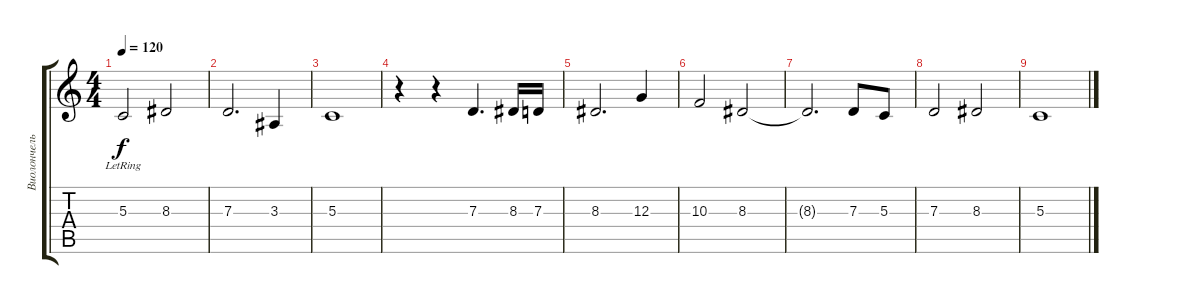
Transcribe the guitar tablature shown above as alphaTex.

\track ("Виолончель" "Виолончель") {instrument violin}
\staff {score tabs}
\tuning (E4 B3 G3 D3 A2 E2) {hide}
\ts (4 4)
\tempo 120
\clef g2
\ks c
5.3{lr}.2{dy f} 8.3.2 |
7.3.2{d} 3.3.4 |
5.3.1 |
r.4 r.4 7.3.4{d} 8.3.16 7.3.16 |
8.3.2{d} 12.3.4 |
10.3.2 8.3.2 |
8.3{t}.2{d} 7.3.8 5.3.8 |
7.3.2 8.3.2 |
5.3.1
